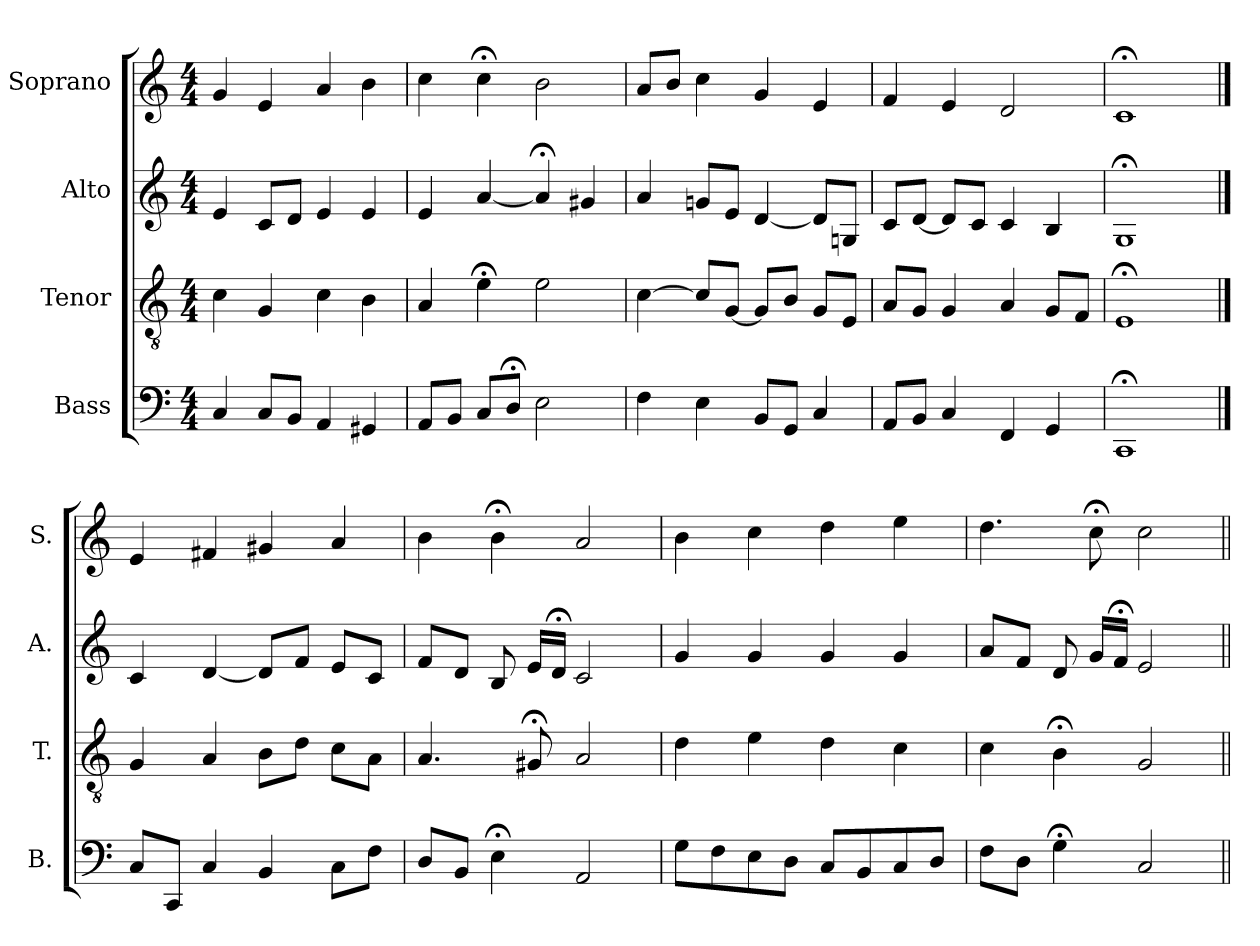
**kern	**kern	**kern	**kern
*part4	*part3	*part2	*part1
*staff4	*staff3	*staff2	*staff1
*I"Bass	*I"Tenor	*I"Alto	*I"Soprano
*I'B.	*I'T.	*I'A.	*I'S.
*clefF4	*clefGv2	*clefG2	*clefG2
*	*ITrd7c12	*	*
*k[]	*k[]	*k[]	*k[]
*C:	*C:	*C:	*C:
*M4/4	*M4/4	*M4/4	*M4/4
=1	=1	=1	=1
4C/	4C\	4e/	4g/
8C/L	4GG/	8c/L	4e/
8BB/J	.	8d/J	.
4AA/	4C\	4e/	4a/
4GG#X/	4BB\	4e/	4b\
=2	=2	=2	=2
8AA/L	4AA/	4e/	4cc\
8BB/J	.	.	.
8C/L	4E;<\	[4a/	4cc;<\
8D;</J	.	.	.
2E\	2E\	4a;</]	2b\
.	.	4g#X/	.
=3	=3	=3	=3
4F\	[4C\	4a/	8a/L
.	.	.	8b/J
4E\	8C/L]	8gn/L	4cc\
.	[8GG/J	8e/J	.
8BB/L	8GG/L]	[4d/	4g/
8GG/J	8BB/J	.	.
4C/	8GG/L	8d/L]	4e/
.	8EE/J	8Gn/J	.
=4	=4	=4	=4
8AA/L	8AA/L	8c/L	4f/
8BB/J	8GG/J	[8d/J	.
4C/	4GG/	8d/L]	4e/
.	.	8c/J	.
4FF/	4AA/	4c/	2d/
4GG/	8GG/L	4B/	.
.	8FF/J	.	.
!!LO:LB:g=z
=5	=5	=5	=5
1CC;</	1EE;</	1G;</	1c;</
==6	==6	==6	==6
8C/L	4GG/	4c/	4e/
8CC/J	.	.	.
4C/	4AA/	[4d/	4f#X/
4BB/	8BB\L	8d/L]	4g#X/
.	8D\J	8f/J	.
8C\L	8C\L	8e/L	4a/
8F\J	8AA\J	8c/J	.
=7	=7	=7	=7
8D/L	4.AA/	8f/L	4b\
8BB/J	.	8d/J	.
4E;<\	.	8B/	4b;<\
.	8GG#X;</	16e/LL	.
.	.	16d;</JJ	.
2AA/	2AA/	2c/	2a/
=8	=8	=8	=8
8G\L	4D\	4g/	4b\
8F\	.	.	.
8E\	4E\	4g/	4cc\
8D\J	.	.	.
8C/L	4D\	4g/	4dd\
8BB/	.	.	.
8C/	4C\	4g/	4ee\
8D/J	.	.	.
=9	=9	=9	=9
8F\L	4C\	8a/L	4.dd\
8D\J	.	8f/J	.
4G;<\	4BB;<\	8d/	.
.	.	16g/LL	8cc;<\
.	.	16f;</JJ	.
2C/	2GG/	2e/	2cc\
=||	=||	=||	=||
*-	*-	*-	*-
